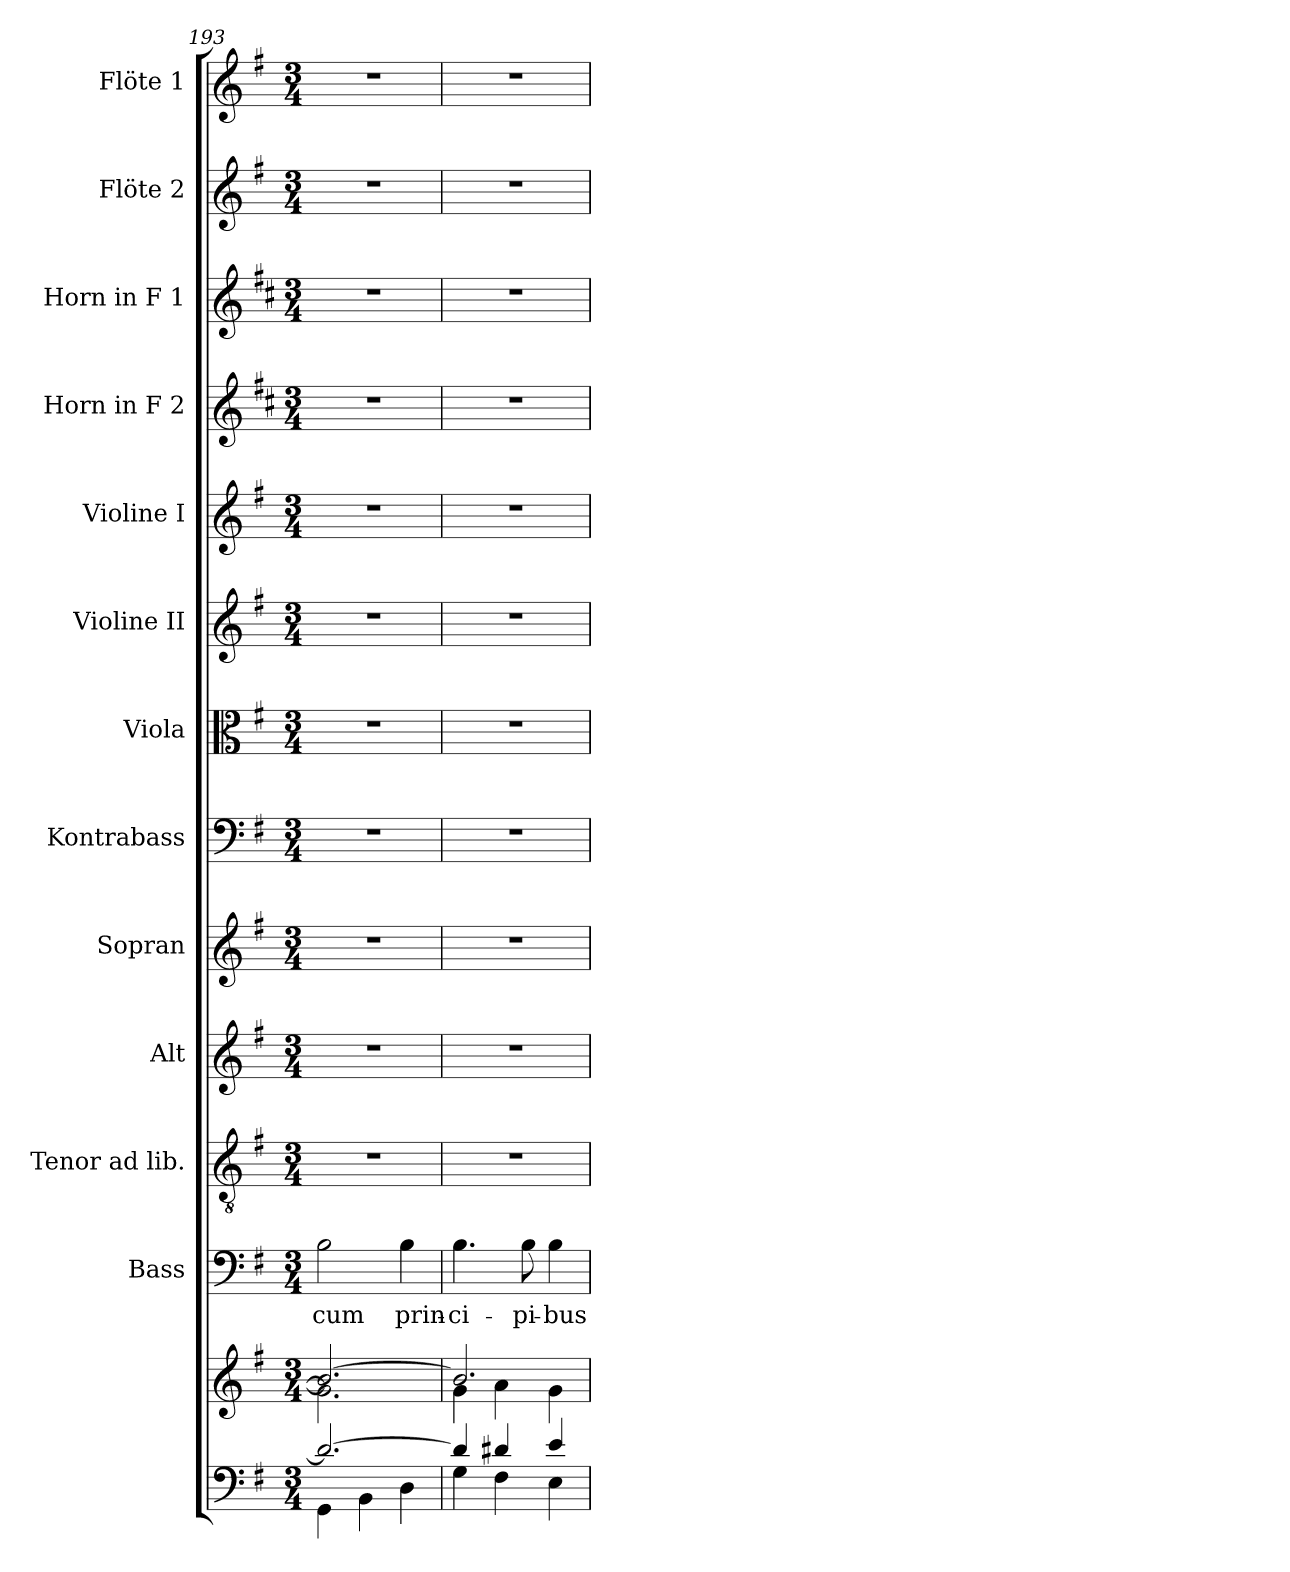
**kern	**kern	**kern	**text	**kern	**kern	**kern	**kern	**kern	**kern	**kern	**kern	**kern	**kern	**kern
*part13	*part13	*part12	*part12	*part11	*part10	*part9	*part8	*part7	*part6	*part5	*part4	*part3	*part2	*part1
*staff14	*staff13	*staff12	*staff12	*staff11	*staff10	*staff9	*staff8	*staff7	*staff6	*staff5	*staff4	*staff3	*staff2	*staff1
*	*	*I"Bass	*	*I"Tenor ad lib.	*I"Alt	*I"Sopran	*I"Kontrabass	*I"Viola	*I"Violine II	*I"Violine I	*I"Horn in F 2	*I"Horn in F 1	*I"Flöte 2	*I"Flöte 1
*	*	*I'B.	*	*I'T.	*I'A.	*I'S.	*I'Kb.	*I'Vla.	*I'Vl. II	*I'Vl. I	*	*	*I'Fl. 2	*I'Fl. 1
*clefF4	*clefG2	*clefF4	*	*clefGv2	*clefG2	*clefG2	*clefF4	*clefC3	*clefG2	*clefG2	*clefG2	*clefG2	*clefG2	*clefG2
*	*	*	*	*	*	*	*ITrd7c12	*	*	*	*ITrd4c7	*ITrd4c7	*	*
*k[f#]	*k[f#]	*k[f#]	*	*k[f#]	*k[f#]	*k[f#]	*k[f#]	*k[f#]	*k[f#]	*k[f#]	*k[f#]	*k[f#]	*k[f#]	*k[f#]
*G:	*G:	*G:	*	*G:	*G:	*G:	*G:	*G:	*G:	*G:	*G:	*G:	*G:	*G:
*M3/4	*M3/4	*M3/4	*	*M3/4	*M3/4	*M3/4	*M3/4	*M3/4	*M3/4	*M3/4	*M3/4	*M3/4	*M3/4	*M3/4
=193	=193	=193	=193	=193	=193	=193	=193	=193	=193	=193	=193	=193	=193	=193
*^	*^	*	*	*	*	*	*	*	*	*	*	*	*	*
!	!	!	!	!	!LO:LY:b	!	!	!	!	!	!	!	!	!	!	!
2.d/_	4GG\	2.b/_	2.g\]	2B\	cum	2.r	2.r	2.r	2.r	2.r	2.r	2.r	2.r	2.r	2.r	2.r
.	4BB\	.	.	.	.	.	.	.	.	.	.	.	.	.	.	.
!	!	!	!	!	!LO:LY:b	!	!	!	!	!	!	!	!	!	!	!
.	4D\	.	.	4B\	prin-	.	.	.	.	.	.	.	.	.	.	.
=194	=194	=194	=194	=194	=194	=194	=194	=194	=194	=194	=194	=194	=194	=194	=194	=194
!	!	!	!	!	!LO:LY:b	!	!	!	!	!	!	!	!	!	!	!
4d/]	4G\	2.b/]	4g\	4.B\	-ci-	2.r	2.r	2.r	2.r	2.r	2.r	2.r	2.r	2.r	2.r	2.r
4d#X/	4F#\	.	4a\	.	.	.	.	.	.	.	.	.	.	.	.	.
!	!	!	!	!	!LO:LY:b	!	!	!	!	!	!	!	!	!	!	!
.	.	.	.	8B\	-pi-	.	.	.	.	.	.	.	.	.	.	.
!	!	!	!	!	!LO:LY:b	!	!	!	!	!	!	!	!	!	!	!
4e/	4E\	.	4g\	4B\	-bus	.	.	.	.	.	.	.	.	.	.	.
*v	*v	*	*	*	*	*	*	*	*	*	*	*	*	*	*	*
*	*v	*v	*	*	*	*	*	*	*	*	*	*	*	*	*
=	=	=	=	=	=	=	=	=	=	=	=	=	=	=
*-	*-	*-	*-	*-	*-	*-	*-	*-	*-	*-	*-	*-	*-	*-
